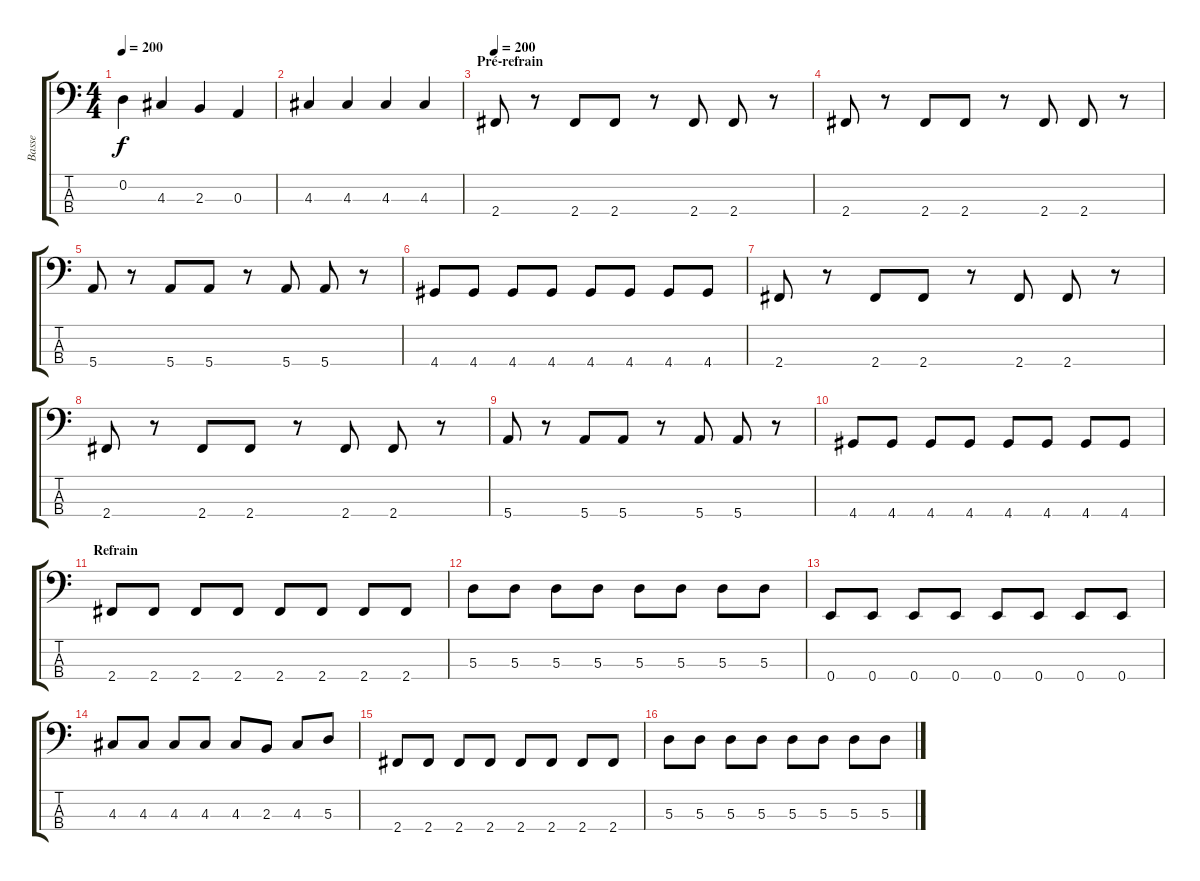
\track ("Basse" "Basse") {instrument electricbassfinger}
\staff {score tabs}
\tuning (G2 D2 A1 E1) {hide}
\ts (4 4)
\tempo 200
\clef f4
\ks c
0.2.4{dy f} 4.3.4 2.3.4 0.3.4 |
4.3.4 4.3.4 4.3.4 4.3.4 |
\section ("" "Pré-refrain")
\tempo 200
2.4.8 r.8 2.4.8 2.4.8 r.8 2.4.8 2.4.8 r.8 |
2.4.8 r.8 2.4.8 2.4.8 r.8 2.4.8 2.4.8 r.8 |
5.4.8 r.8 5.4.8 5.4.8 r.8 5.4.8 5.4.8 r.8 |
4.4.8 4.4.8 4.4.8 4.4.8 4.4.8 4.4.8 4.4.8 4.4.8 |
2.4.8 r.8 2.4.8 2.4.8 r.8 2.4.8 2.4.8 r.8 |
2.4.8 r.8 2.4.8 2.4.8 r.8 2.4.8 2.4.8 r.8 |
5.4.8 r.8 5.4.8 5.4.8 r.8 5.4.8 5.4.8 r.8 |
4.4.8 4.4.8 4.4.8 4.4.8 4.4.8 4.4.8 4.4.8 4.4.8 |
\section ("" "Refrain")
2.4.8 2.4.8 2.4.8 2.4.8 2.4.8 2.4.8 2.4.8 2.4.8 |
5.3.8 5.3.8 5.3.8 5.3.8 5.3.8 5.3.8 5.3.8 5.3.8 |
0.4.8 0.4.8 0.4.8 0.4.8 0.4.8 0.4.8 0.4.8 0.4.8 |
4.3.8 4.3.8 4.3.8 4.3.8 4.3.8 2.3.8 4.3.8 5.3.8 |
2.4.8 2.4.8 2.4.8 2.4.8 2.4.8 2.4.8 2.4.8 2.4.8 |
5.3.8 5.3.8 5.3.8 5.3.8 5.3.8 5.3.8 5.3.8 5.3.8
